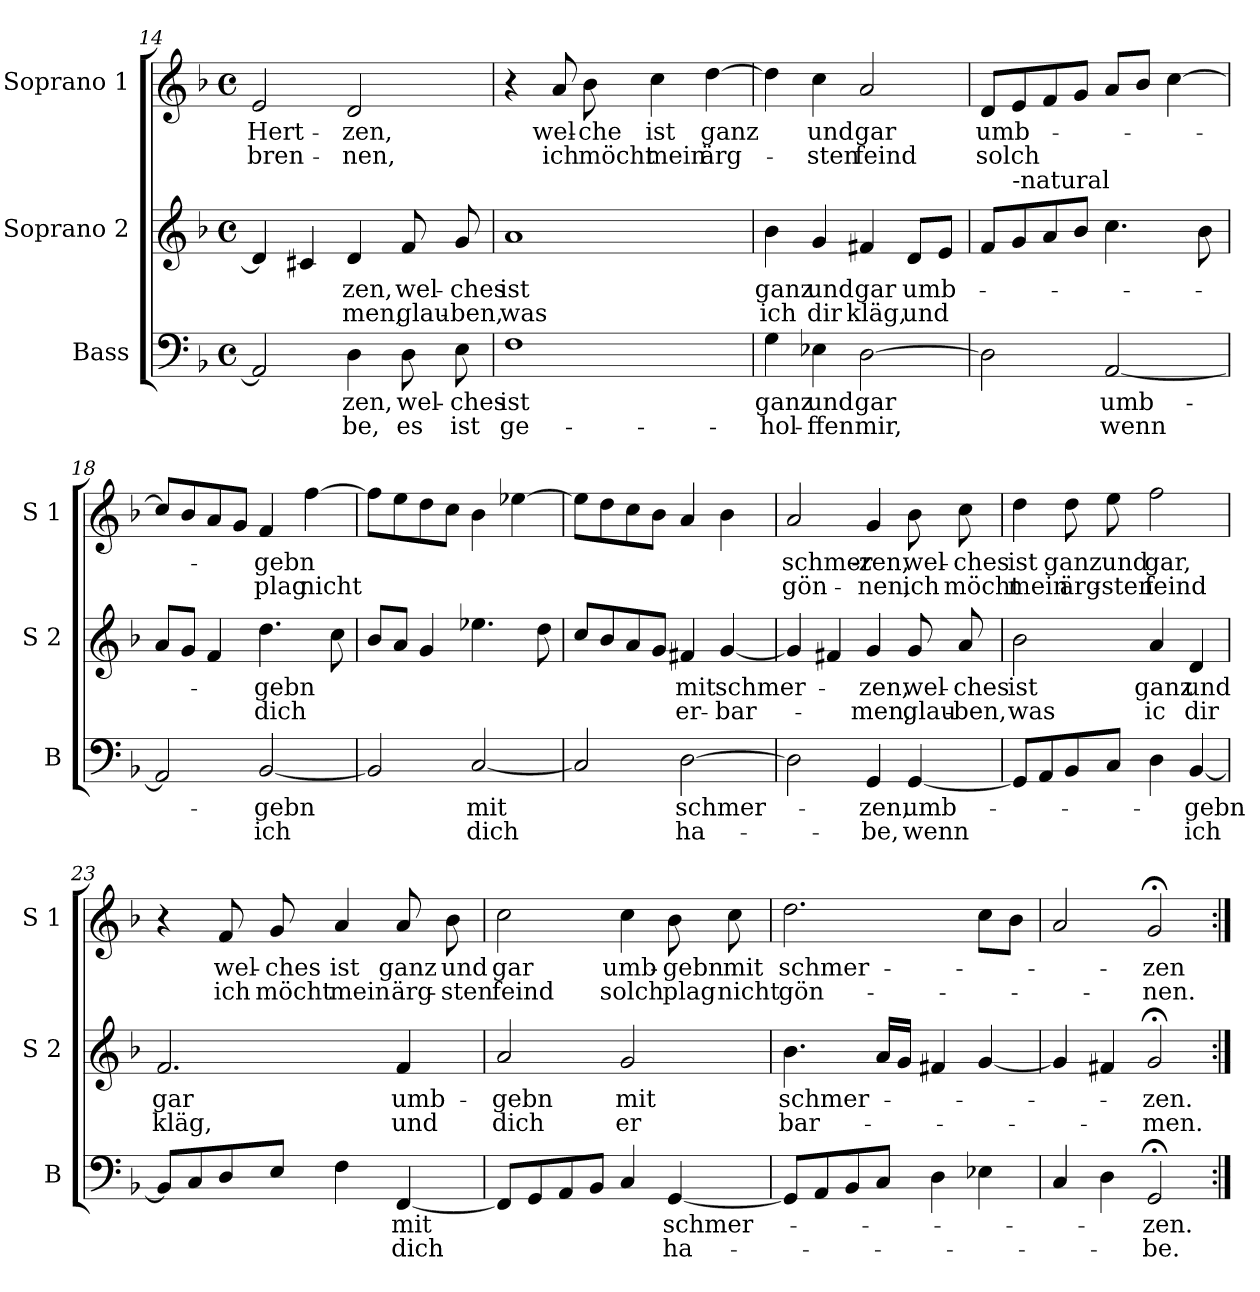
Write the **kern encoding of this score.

**kern	**text	**text	**kern	**text	**text	**kern	**text	**text
*part3	*part3	*part3	*part2	*part2	*part2	*part1	*part1	*part1
*staff3	*staff3	*staff3	*staff2	*staff2	*staff2	*staff1	*staff1	*staff1
*I"Bass	*	*	*I"Soprano 2	*	*	*I"Soprano 1	*	*
*I'B	*	*	*I'S 2	*	*	*I'S 1	*	*
*clefF4	*	*	*clefG2	*	*	*clefG2	*	*
*k[b-]	*	*	*k[b-]	*	*	*k[b-]	*	*
*F:	*	*	*F:	*	*	*F:	*	*
*M4/4	*	*	*M4/4	*	*	*M4/4	*	*
*met(c)	*	*	*met(c)	*	*	*met(c)	*	*
=14	=14	=14	=14	=14	=14	=14	=14	=14
!	!	!	!	!	!	!	!LO:LY:b	!LO:LY:b
2AA/]	.	.	4d/]	.	.	2e/	Hert-	bren-
.	.	.	4c#X/	.	.	.	.	.
!	!LO:LY:b	!LO:LY:b	!	!LO:LY:b	!LO:LY:b	!	!LO:LY:b	!LO:LY:b
4D\	-zen,	-be,	4d/	-zen,	-men,	2d/	-zen,	-nen,
!	!LO:LY:b	!LO:LY:b	!	!LO:LY:b	!LO:LY:b	!	!	!
8D\	wel-	es	8f/	wel-	glau-	.	.	.
!	!LO:LY:b	!LO:LY:b	!	!LO:LY:b	!LO:LY:b	!	!	!
8E\	-ches	ist	8g/	-ches	-ben,	.	.	.
!!LO:PB:g=z
=15	=15	=15	=15	=15	=15	=15	=15	=15
!	!LO:LY:b	!LO:LY:b	!	!LO:LY:b	!LO:LY:b	!	!	!
1F	ist	ge-	1a	ist	was	4r	.	.
!	!	!	!	!	!	!	!LO:LY:b	!LO:LY:b
.	.	.	.	.	.	8a/	wel-	ich
!	!	!	!	!	!	!	!LO:LY:b	!LO:LY:b
.	.	.	.	.	.	8b-\	-che	möcht
!	!	!	!	!	!	!	!LO:LY:b	!LO:LY:b
.	.	.	.	.	.	4cc\	ist	mein
!	!	!	!	!	!	!	!LO:LY:b	!LO:LY:b
.	.	.	.	.	.	[4dd\	ganz	ärg-
=16	=16	=16	=16	=16	=16	=16	=16	=16
!	!LO:LY:b	!LO:LY:b	!	!LO:LY:b	!LO:LY:b	!	!	!
4G\	ganz	-hol-	4b-\	ganz	ich	4dd\]	.	.
!	!LO:LY:b	!LO:LY:b	!	!LO:LY:b	!LO:LY:b	!	!LO:LY:b	!LO:LY:b
4E-X\	und	-ffen	4g/	und	dir	4cc\	und	-sten
!	!LO:LY:b	!LO:LY:b	!	!LO:LY:b	!LO:LY:b	!	!LO:LY:b	!LO:LY:b
[2D\	gar	mir,	4f#X/	gar	kläg,	2a/	gar	feind
!	!	!	!	!LO:LY:b	!LO:LY:b	!	!	!
.	.	.	8d/L	umb-	und	.	.	.
.	.	.	8e/J	.	.	.	.	.
=17	=17	=17	=17	=17	=17	=17	=17	=17
!	!	!	!	!	!	!	!LO:LY:b	!LO:LY:b
2D\]	.	.	8f/L	.	.	8d/L	umb-	solch
!	!	!	!LO:TX:a:t=-natural	!	!	!	!	!
.	.	.	8g/	.	.	8e/	.	.
.	.	.	8a/	.	.	8f/	.	.
.	.	.	8b-/J	.	.	8g/J	.	.
!	!LO:LY:b	!LO:LY:b	!	!	!	!	!	!
[2AA/	umb-	wenn	4.cc\	.	.	8a/L	.	.
.	.	.	.	.	.	8b-/J	.	.
.	.	.	.	.	.	[4cc\	.	.
.	.	.	8b-\	.	.	.	.	.
=18	=18	=18	=18	=18	=18	=18	=18	=18
2AA/]	.	.	8a/L	.	.	8cc/L]	.	.
.	.	.	8g/J	.	.	8b-/	.	.
.	.	.	4f/	.	.	8a/	.	.
.	.	.	.	.	.	8g/J	.	.
!	!LO:LY:b	!LO:LY:b	!	!LO:LY:b	!LO:LY:b	!	!LO:LY:b	!LO:LY:b
[2BB-/	-gebn	ich	4.dd\	-gebn	dich	4f/	-gebn	plag
!	!	!	!	!	!	!	!	!LO:LY:b
.	.	.	.	.	.	[4ff\	.	nicht
.	.	.	8cc\	.	.	.	.	.
!!LO:LB:g=z
=19	=19	=19	=19	=19	=19	=19	=19	=19
2BB-/]	.	.	8b-/L	.	.	8ff\L]	.	.
.	.	.	8a/J	.	.	8ee\	.	.
.	.	.	4g/	.	.	8dd\	.	.
.	.	.	.	.	.	8cc\J	.	.
!	!LO:LY:b	!LO:LY:b	!	!	!	!	!	!
[2C/	mit	dich	4.ee-X\	.	.	4b-\	.	.
.	.	.	.	.	.	[4ee-X\	.	.
.	.	.	8dd\	.	.	.	.	.
=20	=20	=20	=20	=20	=20	=20	=20	=20
2C/]	.	.	8cc/L	.	.	8ee-\L]	.	.
.	.	.	8b-/	.	.	8dd\	.	.
.	.	.	8a/	.	.	8cc\	.	.
.	.	.	8g/J	.	.	8b-\J	.	.
!	!LO:LY:b	!LO:LY:b	!	!LO:LY:b	!LO:LY:b	!	!	!
[2D\	schmer-	ha-	4f#X/	mit	er-	4a/	.	.
!	!	!	!	!LO:LY:b	!LO:LY:b	!	!	!
.	.	.	[4g/	schmer-	-bar-	4b-\	.	.
=21	=21	=21	=21	=21	=21	=21	=21	=21
!	!	!	!	!	!	!	!LO:LY:b	!LO:LY:b
2D\]	.	.	4g/]	.	.	2a/	schmer-	gön-
.	.	.	4f#X/	.	.	.	.	.
!	!LO:LY:b	!LO:LY:b	!	!LO:LY:b	!LO:LY:b	!	!LO:LY:b	!LO:LY:b
4GG/	-zen,	-be,	4g/	-zen,	-men,	4g/	-zen,	-nen,
!	!LO:LY:b	!LO:LY:b	!	!LO:LY:b	!LO:LY:b	!	!LO:LY:b	!LO:LY:b
[4GG/	umb-	wenn	8g/	wel-	glau-	8b-\	wel-	ich
!	!	!	!	!LO:LY:b	!LO:LY:b	!	!LO:LY:b	!LO:LY:b
.	.	.	8a/	-ches	-ben,	8cc\	-ches	möcht
=22	=22	=22	=22	=22	=22	=22	=22	=22
!	!	!	!	!LO:LY:b	!LO:LY:b	!	!LO:LY:b	!LO:LY:b
8GG/L]	.	.	2b-\	ist	was	4dd\	ist	mein
8AA/	.	.	.	.	.	.	.	.
!	!	!	!	!	!	!	!LO:LY:b	!LO:LY:b
8BB-/	.	.	.	.	.	8dd\	ganz	ärg-
!	!	!	!	!	!	!	!LO:LY:b	!LO:LY:b
8C/J	.	.	.	.	.	8ee\	und	-sten
!	!	!	!	!LO:LY:b	!LO:LY:b	!	!LO:LY:b	!LO:LY:b
4D\	.	.	4a/	ganz	ic	2ff\	gar,	feind
!	!LO:LY:b	!LO:LY:b	!	!LO:LY:b	!LO:LY:b	!	!	!
[4BB-/	-gebn	ich	4d/	und	dir	.	.	.
!!LO:LB:g=z
=23	=23	=23	=23	=23	=23	=23	=23	=23
!	!	!	!	!LO:LY:b	!LO:LY:b	!	!	!
8BB-/L]	.	.	2.f/	gar	kläg,	4r	.	.
8C/	.	.	.	.	.	.	.	.
!	!	!	!	!	!	!	!LO:LY:b	!LO:LY:b
8D/	.	.	.	.	.	8f/	wel-	ich
!	!	!	!	!	!	!	!LO:LY:b	!LO:LY:b
8E/J	.	.	.	.	.	8g/	-ches	möcht
!	!	!	!	!	!	!	!LO:LY:b	!LO:LY:b
4F\	.	.	.	.	.	4a/	ist	mein
!	!LO:LY:b	!LO:LY:b	!	!LO:LY:b	!LO:LY:b	!	!LO:LY:b	!LO:LY:b
[4FF/	mit	dich	4f/	umb-	und	8a/	ganz	ärg-
!	!	!	!	!	!	!	!LO:LY:b	!LO:LY:b
.	.	.	.	.	.	8b-\	und	-sten
=24	=24	=24	=24	=24	=24	=24	=24	=24
!	!	!	!	!LO:LY:b	!LO:LY:b	!	!LO:LY:b	!LO:LY:b
8FF/L]	.	.	2a/	-gebn	dich	2cc\	gar	feind
8GG/	.	.	.	.	.	.	.	.
8AA/	.	.	.	.	.	.	.	.
8BB-/J	.	.	.	.	.	.	.	.
!	!	!	!	!LO:LY:b	!LO:LY:b	!	!LO:LY:b	!LO:LY:b
4C/	.	.	2g/	mit	er	4cc\	umb-	solch
!	!LO:LY:b	!LO:LY:b	!	!	!	!	!LO:LY:b	!LO:LY:b
[4GG/	schmer-	ha-	.	.	.	8b-\	-gebn	plag
!	!	!	!	!	!	!	!LO:LY:b	!LO:LY:b
.	.	.	.	.	.	8cc\	mit	nicht
=25	=25	=25	=25	=25	=25	=25	=25	=25
!	!	!	!	!LO:LY:b	!LO:LY:b	!	!LO:LY:b	!LO:LY:b
8GG/L]	.	.	4.b-\	schmer-	bar-	2.dd\	schmer-	gön-
8AA/	.	.	.	.	.	.	.	.
8BB-/	.	.	.	.	.	.	.	.
8C/J	.	.	16a/LL	.	.	.	.	.
.	.	.	16g/JJ	.	.	.	.	.
4D\	.	.	4f#X/	.	.	.	.	.
4E-X\	.	.	[4g/	.	.	8cc\L	.	.
.	.	.	.	.	.	8b-\J	.	.
=26	=26	=26	=26	=26	=26	=26	=26	=26
4C/	.	.	4g/]	.	.	2a/	.	.
4D\	.	.	4f#X/	.	.	.	.	.
!	!LO:LY:b	!LO:LY:b	!	!LO:LY:b	!LO:LY:b	!	!LO:LY:b	!LO:LY:b
2GG;</	-zen.	-be.	2g;</	-zen.	-men.	2g;</	-zen	-nen.
=:|!	=:|!	=:|!	=:|!	=:|!	=:|!	=:|!	=:|!	=:|!
*-	*-	*-	*-	*-	*-	*-	*-	*-
